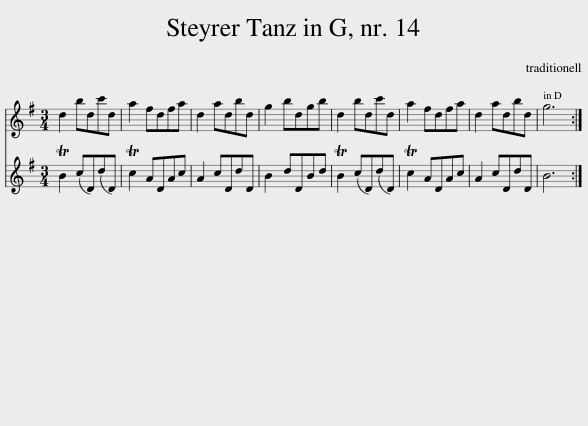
X:1
%%score 1 2
L:1/8
M:3/4
I:linebreak $
K:G
V:1 treble
V:2 treble
V:1
 d2 bdc'd | a2 fdfa | d2 adbd | g2 bdgb | d2 bdc'd | %5
 a2 fdfa | d2 adbd | g6 :| %8
V:2
 TB2 (cD)(dD) | Tc2 ADAc | A2 cDdD | B2 dDBd | TB2 (cD)(dD) | %5
 Tc2 ADAc | A2 cDdD | B6 :| %8
